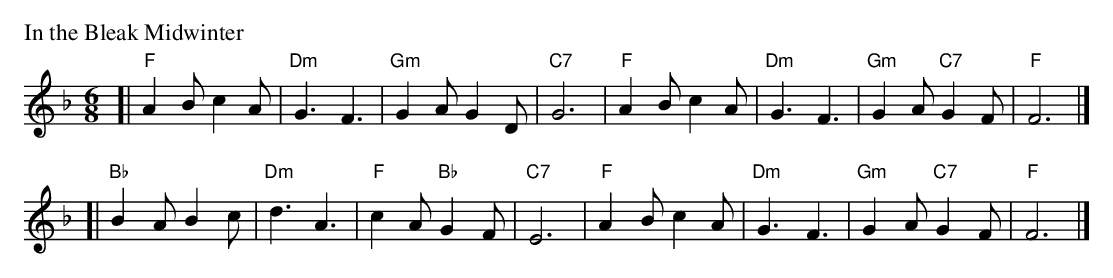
X:1
P: In the Bleak Midwinter
M: 6/8
L: 1/8
K: F
[| "F"A2B c2A | "Dm"G3 F3 | "Gm"G2A     G2D | "C7"G6 \
|  "F"A2B c2A | "Dm"G3 F3 | "Gm"G2A "C7"G2F |  "F"F6 |]
[|"Bb"B2A B2c | "Dm"d3 A3 |  "F"c2A "Bb"G2F | "C7"E6 \
|  "F"A2B c2A | "Dm"G3 F3 | "Gm"G2A "C7"G2F |  "F"F6 |]
